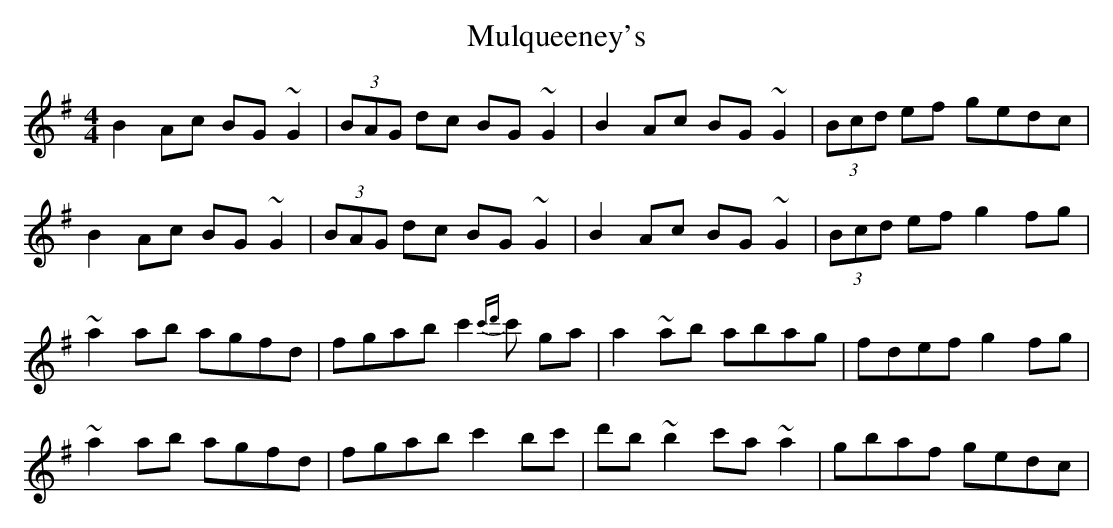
X:1
T: Mulqueeney's
M: 4/4
L: 1/8
K: Gmaj
B2 Ac BG ~G2|(3BAG dc BG ~G2|B2 Ac BG~G2|(3Bcd ef gedc|
B2 Ac BG ~G2|(3BAG dc BG ~G2|B2 Ac BG~G2|(3Bcd ef g2 fg|
~a2 ab agfd|fgab c'2 {c'd'}c' ga|a2 ~ab abag|fdef g2 fg|
~a2 ab agfd|fgab c'2 bc'|d'b ~b2 c'a ~a2|gbaf gedc|
